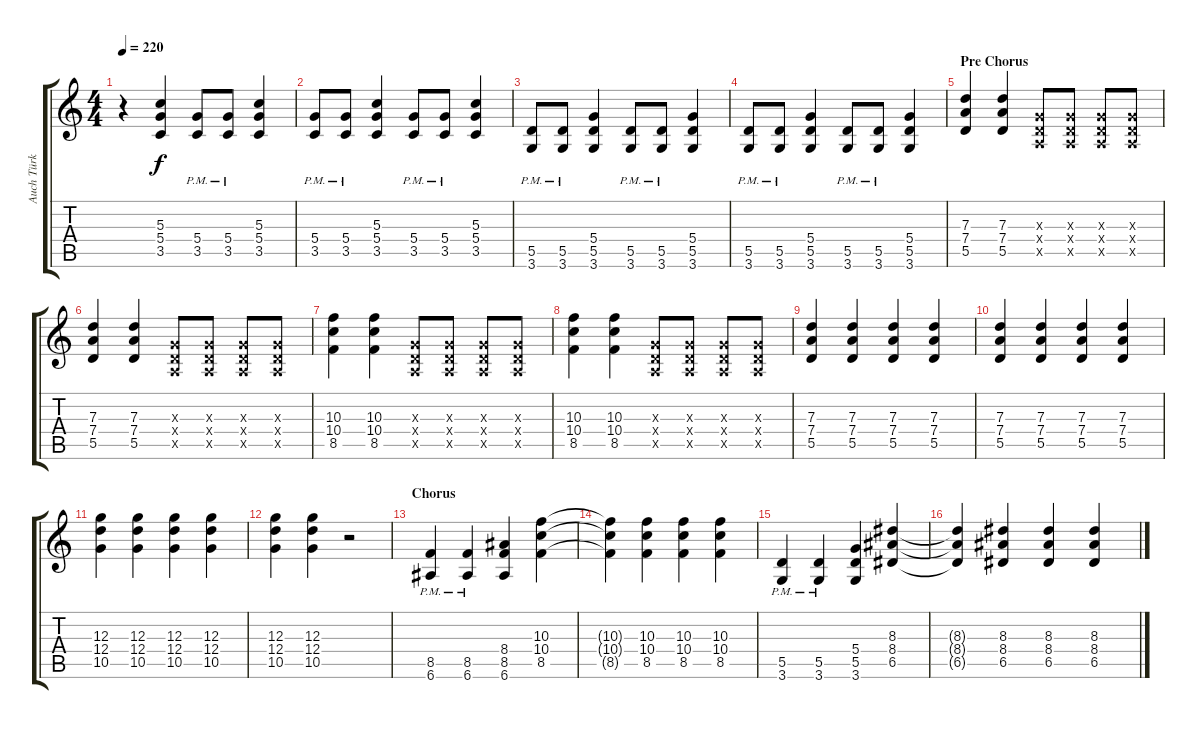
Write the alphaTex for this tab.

\track ("Auch Türk" "Auch Türk") {instrument distortionguitar}
\staff {score tabs}
\tuning (E4 B3 G3 D3 A2 E2) {hide}
\ts (4 4)
\tempo 220
\clef g2
\ks c
r.4{dy f} (5.3 5.4 3.5).4 (5.4{pm} 3.5{pm}).8 (5.4{pm} 3.5{pm}).8 (5.3 5.4 3.5).4 |
(5.4{pm} 3.5{pm}).8 (5.4{pm} 3.5{pm}).8 (5.3 5.4 3.5).4 (5.4{pm} 3.5{pm}).8 (5.4{pm} 3.5{pm}).8 (5.3 5.4 3.5).4 |
(5.5{pm} 3.6{pm}).8 (5.5{pm} 3.6{pm}).8 (5.4 5.5 3.6).4 (5.5{pm} 3.6{pm}).8 (5.5{pm} 3.6{pm}).8 (5.4 5.5 3.6).4 |
(5.5{pm} 3.6{pm}).8 (5.5{pm} 3.6{pm}).8 (5.4 5.5 3.6).4 (5.5{pm} 3.6{pm}).8 (5.5{pm} 3.6{pm}).8 (5.4 5.5 3.6).4 |
\section ("" "Pre Chorus")
(7.3 7.4 5.5).4 (7.3 7.4 5.5).4 (0.3{x} 0.4{x} 0.5{x}).8 (0.3{x} 0.4{x} 0.5{x}).8 (0.3{x} 0.4{x} 0.5{x}).8 (0.3{x} 0.4{x} 0.5{x}).8 |
(7.3 7.4 5.5).4 (7.3 7.4 5.5).4 (0.3{x} 0.4{x} 0.5{x}).8 (0.3{x} 0.4{x} 0.5{x}).8 (0.3{x} 0.4{x} 0.5{x}).8 (0.3{x} 0.4{x} 0.5{x}).8 |
(10.3 10.4 8.5).4 (10.3 10.4 8.5).4 (0.3{x} 0.4{x} 0.5{x}).8 (0.3{x} 0.4{x} 0.5{x}).8 (0.3{x} 0.4{x} 0.5{x}).8 (0.3{x} 0.4{x} 0.5{x}).8 |
(10.3 10.4 8.5).4 (10.3 10.4 8.5).4 (0.3{x} 0.4{x} 0.5{x}).8 (0.3{x} 0.4{x} 0.5{x}).8 (0.3{x} 0.4{x} 0.5{x}).8 (0.3{x} 0.4{x} 0.5{x}).8 |
(7.3 7.4 5.5).4 (7.3 7.4 5.5).4 (7.3 7.4 5.5).4 (7.3 7.4 5.5).4 |
(7.3 7.4 5.5).4 (7.3 7.4 5.5).4 (7.3 7.4 5.5).4 (7.3 7.4 5.5).4 |
(12.3 12.4 10.5).4 (12.3 12.4 10.5).4 (12.3 12.4 10.5).4 (12.3 12.4 10.5).4 |
(12.3 12.4 10.5).4 (12.3 12.4 10.5).4 r.2 |
\section ("" "Chorus")
(8.5{pm} 6.6{pm}).4 (8.5{pm} 6.6{pm}).4 (8.4 8.5 6.6).4 (10.3 10.4 8.5).4 |
(10.3{t} 10.4{t} 8.5{t}).4 (10.3 10.4 8.5).4 (10.3 10.4 8.5).4 (10.3 10.4 8.5).4 |
(5.5{pm} 3.6{pm}).4 (5.5{pm} 3.6{pm}).4 (5.4 5.5 3.6).4 (8.3 8.4 6.5).4 |
(8.3{t} 8.4{t} 6.5{t}).4 (8.3 8.4 6.5).4 (8.3 8.4 6.5).4 (8.3 8.4 6.5).4
